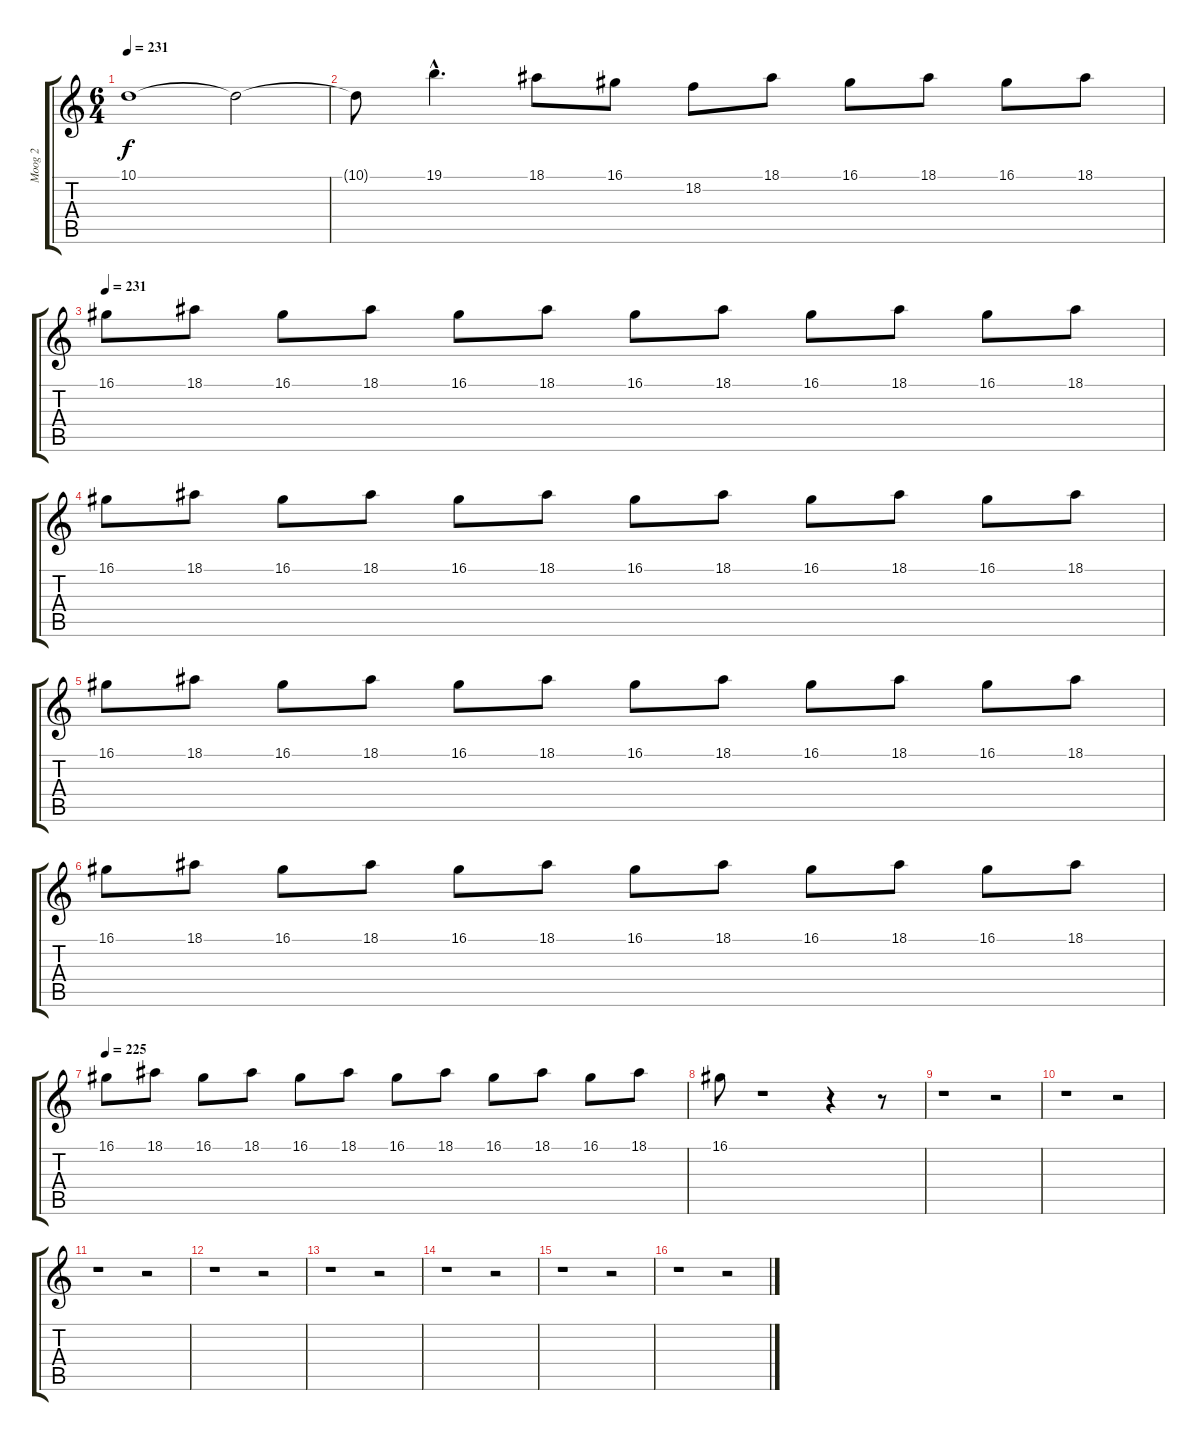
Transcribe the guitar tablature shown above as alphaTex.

\track ("Moog 2" "Moog 2") {instrument lead2sawtooth}
\staff {score tabs}
\tuning (E4 B3 G3 D3 A2 E2) {hide}
\ts (6 4)
\tempo 231
\clef g2
\ks c
10.1{t}.1{dy f} 10.1{t}.2 |
10.1{t}.8 19.1{hac}.4{d} 18.1.8 16.1.8 18.2.8 18.1.8 16.1.8 18.1.8 16.1.8 18.1.8 |
\tempo 231
16.1.8 18.1.8 16.1.8 18.1.8 16.1.8 18.1.8 16.1.8 18.1.8 16.1.8 18.1.8 16.1.8 18.1.8 |
16.1.8 18.1.8 16.1.8 18.1.8 16.1.8 18.1.8 16.1.8 18.1.8 16.1.8 18.1.8 16.1.8 18.1.8 |
16.1.8 18.1.8 16.1.8 18.1.8 16.1.8 18.1.8 16.1.8 18.1.8 16.1.8 18.1.8 16.1.8 18.1.8 |
16.1.8 18.1.8 16.1.8 18.1.8 16.1.8 18.1.8 16.1.8 18.1.8 16.1.8 18.1.8 16.1.8 18.1.8 |
\tempo 225
16.1.8 18.1.8 16.1.8 18.1.8 16.1.8 18.1.8 16.1.8 18.1.8 16.1.8 18.1.8 16.1.8 18.1.8 |
16.1.8 r.1 r.4 r.8 |
r.1 r.2 |
r.1 r.2 |
r.1 r.2 |
r.1 r.2 |
r.1 r.2 |
r.1 r.2 |
r.1 r.2 |
r.1 r.2
